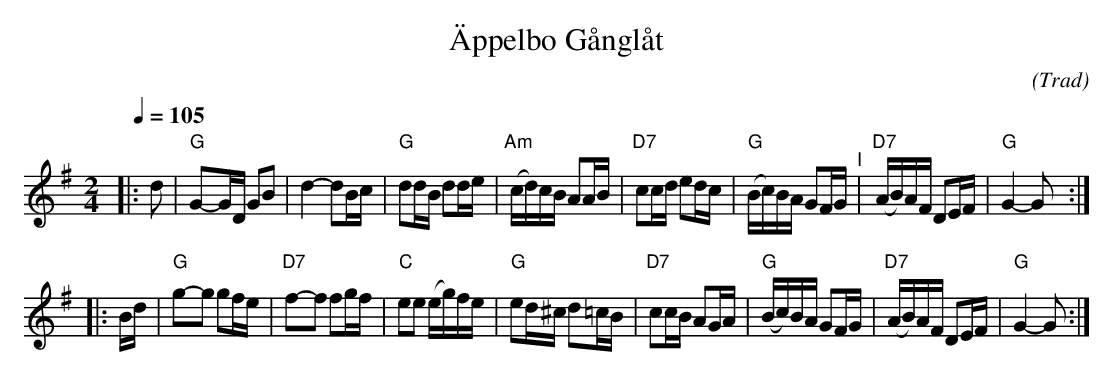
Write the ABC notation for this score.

X:1
T: \"Appelbo G\aangl\aat
C: (Trad)
M: 2/4
L: 1/16
Q: 1/4=105
K: G
|: d2 |\
"G"G2-GD G2B2 | d4- d2Bc | "G"d2dB d2de | "Am"(cd)cB A2AB |\
"D7"c2cd e2dc | "G"(Bc)BA G2FG "^I"| "D7"(AB)AF D2EF | "G"G4- G2 :|
|: Bd |\
"G"g2-g2 g2fe | "D7"f2-f2 f2gf | "C"e2e2 (eg)fe | "G"e2d^c d2=cB |\
"D7"c2cB A2GA | "G"(Bc)BA G2FG |"D7"(AB)AF D2EF | "G"G4- G2 :|
